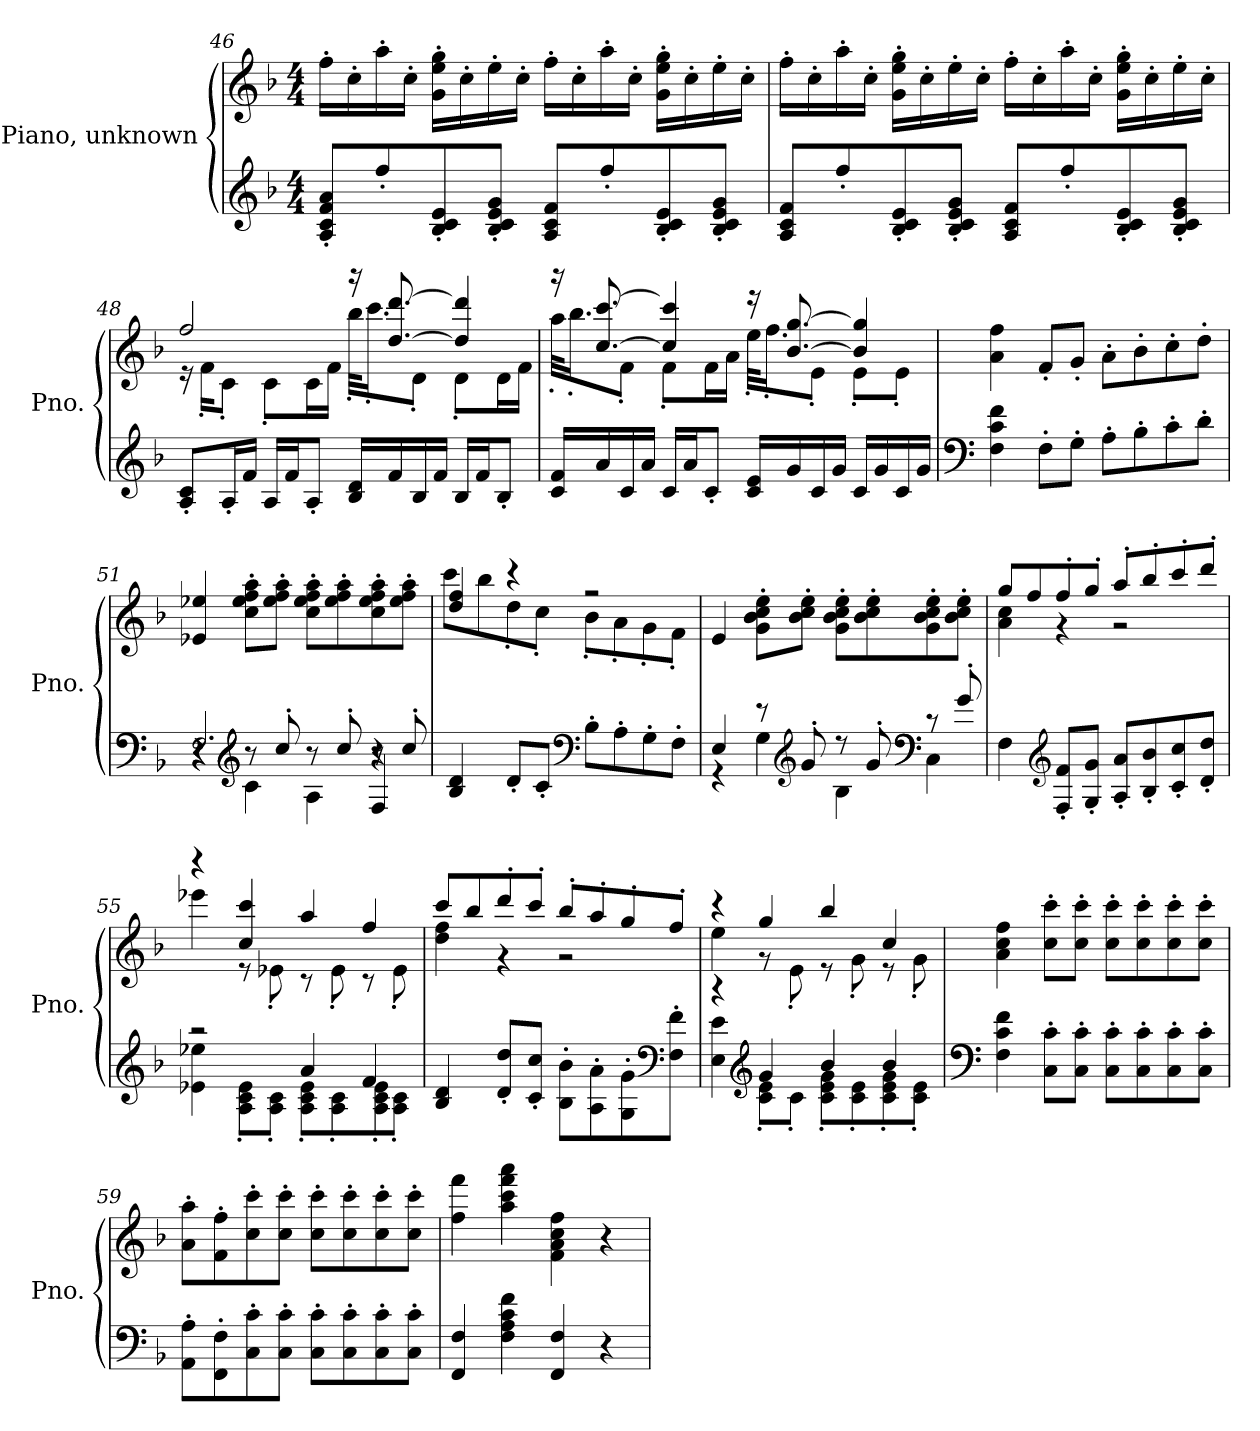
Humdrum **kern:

**kern	**kern
*part1	*part1
*staff2	*staff1
*I"Piano, unknown	*
*I'Pno.	*
*clefG2	*clefG2
*k[b-]	*k[b-]
*M4/4	*M4/4
=46	=46
8A/' 8c/' 8f/' 8a/'L	16ff'\LL
.	16cc'\
8ff'/	16aa'\
.	16cc'\JJ
8B-/' 8c/' 8e/'	16g\' 16ee\' 16gg\'LL
.	16cc'\
8B-/' 8c/' 8e/' 8g/'J	16ee'\
.	16cc'\JJ
8A/ 8c/ 8f/L	16ff'\LL
.	16cc'\
8ff'/	16aa'\
.	16cc'\JJ
8B-/' 8c/' 8e/'	16g\' 16ee\' 16gg\'LL
.	16cc'\
8B-/' 8c/' 8e/' 8g/'J	16ee'\
.	16cc'\JJ
!!LO:LB:g=z
=47	=47
8A/ 8c/ 8f/L	16ff'\LL
.	16cc'\
8ff'/	16aa'\
.	16cc'\JJ
8B-/' 8c/' 8e/'	16g\' 16ee\' 16gg\'LL
.	16cc'\
8B-/' 8c/' 8e/' 8g/'J	16ee'\
.	16cc'\JJ
8A/ 8c/ 8f/L	16ff'\LL
.	16cc'\
8ff'/	16aa'\
.	16cc'\JJ
8B-/' 8c/' 8e/'	16g\' 16ee\' 16gg\'LL
.	16cc'\
8B-/' 8c/' 8e/' 8g/'J	16ee'\
.	16cc'\JJ
=48	=48
*	*^
8A/' 8c/'L	2ff/	16r
.	.	16f'\KL
16A'/L	.	8c'\J
16f/JJ	.	.
16A/LL	.	8c'\L
16f/J	.	.
8A'/J	.	16c\L
.	.	16f\JJ
16B-/ 16d/LL	16r	32bb-'\KLL
.	.	16.ccc'\J
16f/	[8.dd/ [8.ddd/	.
16B-/	.	8d'\J
16f/JJ	.	.
16B-/LL	4dd/] 4ddd/]	8d'\L
16f/J	.	.
8B-'/J	.	16d\L
.	.	16f\JJ
!!LO:LB:g=z	!!
=49	=49	=49
16c/ 16f/LL	16r	32aa'\KLL
.	.	16.bb-'\J
16a/	[8.cc/ [8.ccc/	.
16c/	.	8f'\J
16a/JJ	.	.
16c/LL	4cc/] 4ccc/]	8f'\L
16a/J	.	.
8c'/J	.	16f\L
.	.	16a\JJ
16c/ 16e/LL	16r	32ee'\KLL
.	.	16.ff'\J
16g/	[8.b-/ [8.gg/	.
16c/	.	8e'\J
16g/JJ	.	.
16c/LL	4b-/] 4gg/]	8e'\L
16g/	.	.
16c/	.	8e'\J
16g/JJ	.	.
*	*v	*v
=50	=50
*clefF4	*
4F\ 4c\ 4f\	4a\ 4ff\
8F'\L	8f'/L
8G'\J	8g'/J
8A'\L	8a'\L
8B-'\	8b-'\
8c'\	8cc'\
8d'\J	8dd'\J
=51	=51
*^	*
*	*^	*
4r	4r	2.F/	4e-X/ 4ee-X/
*clefG2	*	*	*
8r	4c\	.	8cc\' 8ee-\' 8ff\' 8aa\'L
8cc'/	.	.	8ee-\' 8ff\' 8aa\'J
8r	4A\	.	8cc\' 8ee-\' 8ff\' 8aa\'L
8cc'/	.	.	8ee-\' 8ff\' 8aa\'
8r	4r	4F/	8cc\' 8ee-\' 8ff\' 8aa\'
8cc'/	.	.	8ee-\' 8ff\' 8aa\'J
*v	*v	*v	*
!!LO:PB:g=z
=52	=52
*	*^
4B-/ 4d/	4dd/ 4ff/	8ccc\L
.	.	8bb-\
8d'/L	4r	8dd'\
8c'/J	.	8cc'\J
*clefF4	*	*
8B-'\L	2r	8b-'\L
8A'\	.	8a'\
8G'\	.	8g'\
8F'\J	.	8f'\J
*	*v	*v
=53	=53
*^	*
4E/	4r	4e/
8r	4G\	8g\' 8b-\' 8cc\' 8ee\'L
*clefG2	*	*
8g'/	.	8b-\' 8cc\' 8ee\'J
8r	4B-\	8g\' 8b-\' 8cc\' 8ee\'L
8g'/	.	8b-\' 8cc\' 8ee\'
*clefF4	*	*
8r	4C\	8g\' 8b-\' 8cc\' 8ee\'
8g'/	.	8b-\' 8cc\' 8ee\'J
*v	*v	*
=54	=54
*	*^
4F\	8gg/L	4a\ 4cc\
.	8ff/	.
*clefG2	*	*
8F/' 8f/'L	8ff'/	4r
8G/' 8g/'J	8gg'/J	.
8A/' 8a/'L	8aa'/L	2r
8B-/' 8b-/'	8bb-'/	.
8c/' 8cc/'	8ccc'/	.
8d/' 8dd/'J	8ddd'/J	.
!!LO:LB:g=z	!!
=55	=55	=55
*^	*	*
2r	4e-X\ 4ee-X\	4r	4eee-X\
.	8A\' 8c\' 8e-\'L	4cc/ 4ccc/	8r
.	8A\' 8c\'J	.	8e-X'\
4a/	8A\' 8c\' 8e-\'L	4aa/	8r
.	8A\' 8c\'	.	8e-'\
4f/	8A\' 8c\' 8e-\'	4ff/	8r
.	8A\' 8c\'J	.	8e-'\
*v	*v	*	*
=56	=56	=56
4B-/ 4d/	8ccc/L	4dd\ 4ff\
.	8bb-/	.
8d/' 8dd/'L	8ddd'/	4r
8c/' 8cc/'J	8ccc'/J	.
8B-\' 8b-\'L	8bb-'/L	2r
8A\' 8a\'	8aa'/	.
8G\' 8g\'	8gg'/	.
*clefF4	*	*
8F\' 8f\'J	8ff'/J	.
=57	=57	=57
*^	*	*
4r	4E\ 4e\	4r	4ee\
*clefG2	*	*	*
4g/	8c\' 8e\'L	4gg/	8r
.	8c'\J	.	8e'\
4b-/	8c\' 8e\' 8g\'L	4bb-/	8r
.	8c\' 8e\'	.	8g'\
4b-/	8c\' 8e\' 8g\'	4cc/	8r
.	8c\' 8e\'J	.	8g'\
*v	*v	*	*
*	*v	*v
!!LO:LB:g=z
=58	=58
*clefF4	*
4F\ 4c\ 4f\	4a\ 4cc\ 4ff\
8C\' 8c\'L	8cc\' 8ccc\'L
8C\' 8c\'J	8cc\' 8ccc\'J
8C\' 8c\'L	8cc\' 8ccc\'L
8C\' 8c\'	8cc\' 8ccc\'
8C\' 8c\'	8cc\' 8ccc\'
8C\' 8c\'J	8cc\' 8ccc\'J
=59	=59
8AA\' 8A\'L	8a\' 8aa\'L
8FF\' 8F\'	8f\' 8ff\'
8C\' 8c\'	8cc\' 8ccc\'
8C\' 8c\'J	8cc\' 8ccc\'J
8C\' 8c\'L	8cc\' 8ccc\'L
8C\' 8c\'	8cc\' 8ccc\'
8C\' 8c\'	8cc\' 8ccc\'
8C\' 8c\'J	8cc\' 8ccc\'J
=60	=60
4FF/ 4F/	4ff\ 4fff\
4F\ 4A\ 4c\ 4f\	4aa\ 4ccc\ 4fff\ 4aaa\
4FF/ 4F/	4f\ 4a\ 4cc\ 4ff\
4r	4r
=	=
*-	*-
